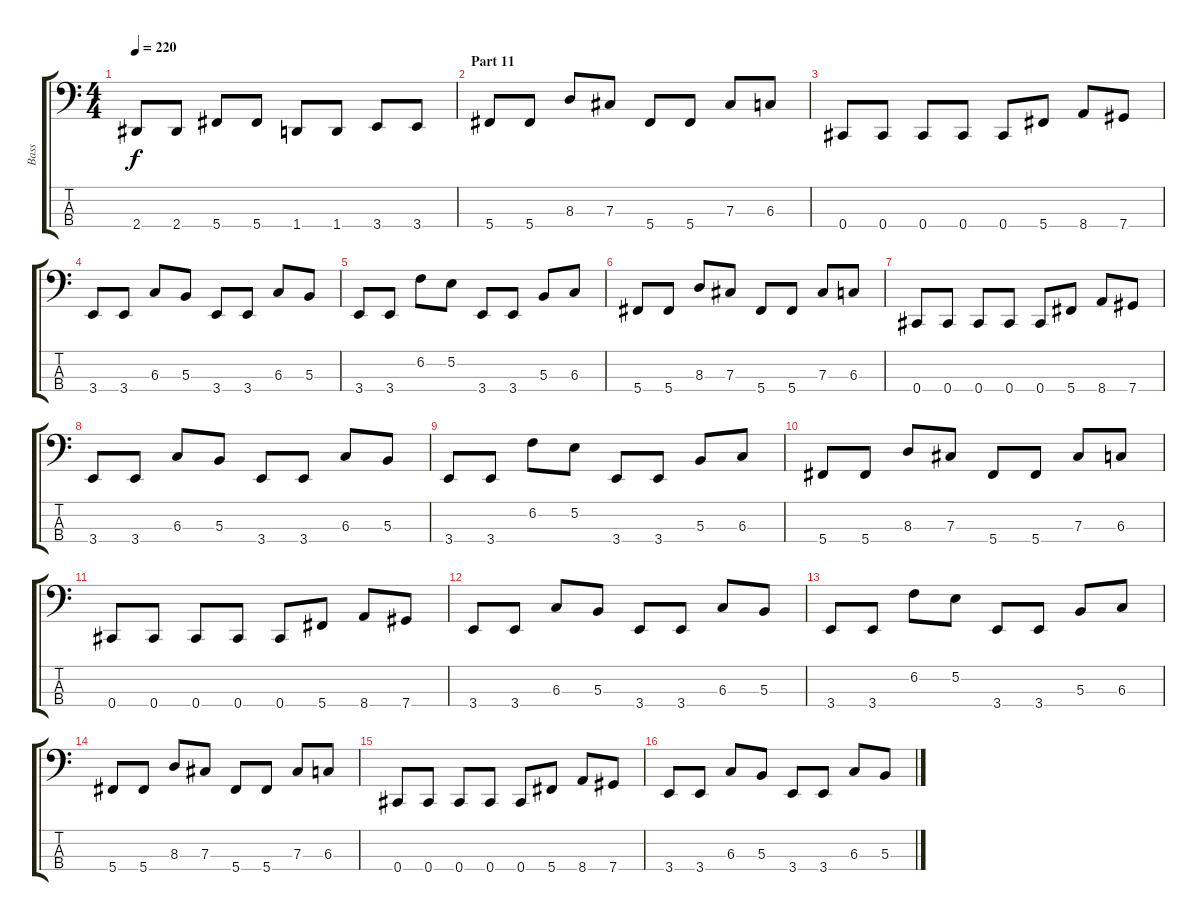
\track ("Bass" "Bass") {instrument electricbasspick}
\staff {score tabs}
\tuning (E2 B1 Gb1 Db1) {hide}
\ts (4 4)
\tempo 220
\clef f4
\ks c
2.4.8{dy f} 2.4.8 5.4.8 5.4.8 1.4.8 1.4.8 3.4.8 3.4.8 |
\section ("" "Part 11")
5.4.8 5.4.8 8.3.8 7.3.8 5.4.8 5.4.8 7.3.8 6.3.8 |
0.4.8 0.4.8 0.4.8 0.4.8 0.4.8 5.4.8 8.4.8 7.4.8 |
3.4.8 3.4.8 6.3.8 5.3.8 3.4.8 3.4.8 6.3.8 5.3.8 |
3.4.8 3.4.8 6.2.8 5.2.8 3.4.8 3.4.8 5.3.8 6.3.8 |
5.4.8 5.4.8 8.3.8 7.3.8 5.4.8 5.4.8 7.3.8 6.3.8 |
0.4.8 0.4.8 0.4.8 0.4.8 0.4.8 5.4.8 8.4.8 7.4.8 |
3.4.8 3.4.8 6.3.8 5.3.8 3.4.8 3.4.8 6.3.8 5.3.8 |
3.4.8 3.4.8 6.2.8 5.2.8 3.4.8 3.4.8 5.3.8 6.3.8 |
5.4.8 5.4.8 8.3.8 7.3.8 5.4.8 5.4.8 7.3.8 6.3.8 |
0.4.8 0.4.8 0.4.8 0.4.8 0.4.8 5.4.8 8.4.8 7.4.8 |
3.4.8 3.4.8 6.3.8 5.3.8 3.4.8 3.4.8 6.3.8 5.3.8 |
3.4.8 3.4.8 6.2.8 5.2.8 3.4.8 3.4.8 5.3.8 6.3.8 |
5.4.8 5.4.8 8.3.8 7.3.8 5.4.8 5.4.8 7.3.8 6.3.8 |
0.4.8 0.4.8 0.4.8 0.4.8 0.4.8 5.4.8 8.4.8 7.4.8 |
3.4.8 3.4.8 6.3.8 5.3.8 3.4.8 3.4.8 6.3.8 5.3.8
